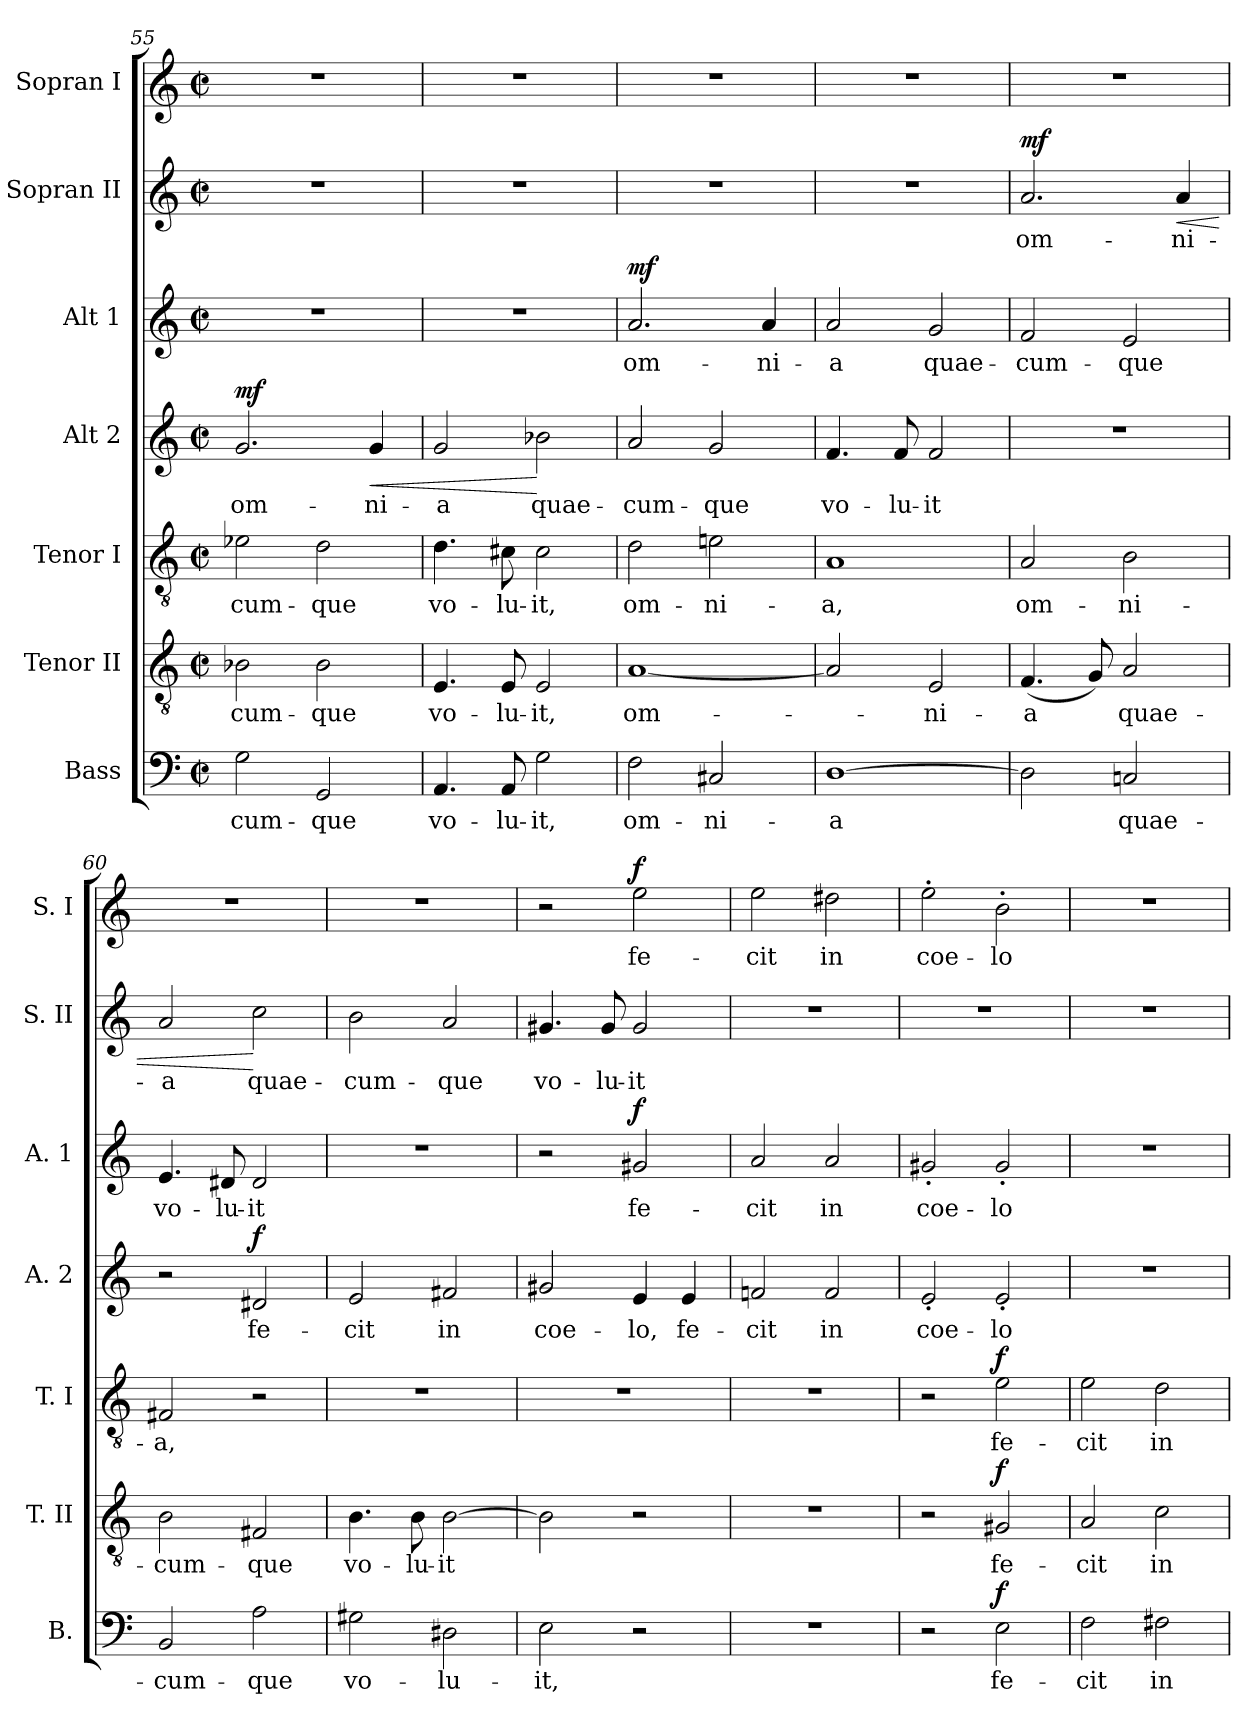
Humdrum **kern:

**kern	**text	**dynam	**kern	**text	**dynam	**kern	**text	**dynam	**kern	**text	**dynam	**kern	**text	**dynam	**kern	**text	**dynam	**kern	**text	**dynam
*part7	*part7	*part7	*part6	*part6	*part6	*part5	*part5	*part5	*part4	*part4	*part4	*part3	*part3	*part3	*part2	*part2	*part2	*part1	*part1	*part1
*staff7	*staff7	*staff7	*staff6	*staff6	*staff6	*staff5	*staff5	*staff5	*staff4	*staff4	*staff4	*staff3	*staff3	*staff3	*staff2	*staff2	*staff2	*staff1	*staff1	*staff1
*I"Bass	*	*	*I"Tenor II	*	*	*I"Tenor I	*	*	*I"Alt 2	*	*	*I"Alt 1	*	*	*I"Sopran II	*	*	*I"Sopran I	*	*
*I'B.	*	*	*I'T. II	*	*	*I'T. I	*	*	*I'A. 2	*	*	*I'A. 1	*	*	*I'S. II	*	*	*I'S. I	*	*
*clefF4	*	*	*clefGv2	*	*	*clefGv2	*	*	*clefG2	*	*	*clefG2	*	*	*clefG2	*	*	*clefG2	*	*
*k[]	*	*	*k[]	*	*	*k[]	*	*	*k[]	*	*	*k[]	*	*	*k[]	*	*	*k[]	*	*
*C:	*	*	*C:	*	*	*C:	*	*	*C:	*	*	*C:	*	*	*C:	*	*	*C:	*	*
*M2/2	*	*	*M2/2	*	*	*M2/2	*	*	*M2/2	*	*	*M2/2	*	*	*M2/2	*	*	*M2/2	*	*
*met(c|)	*	*	*met(c|)	*	*	*met(c|)	*	*	*met(c|)	*	*	*met(c|)	*	*	*met(c|)	*	*	*met(c|)	*	*
=55	=55	=55	=55	=55	=55	=55	=55	=55	=55	=55	=55	=55	=55	=55	=55	=55	=55	=55	=55	=55
!	!LO:LY:b	!	!	!LO:LY:b	!	!	!LO:LY:b	!	!	!LO:LY:b	!LO:DY:a	!	!	!	!	!	!	!	!	!
2G\	-cum-	.	2B-X\	-cum-	.	2e-X\	-cum-	.	2.g/	om-	mf	1r	.	.	1r	.	.	1r	.	.
!	!LO:LY:b	!	!	!LO:LY:b	!	!	!LO:LY:b	!	!	!	!	!	!	!	!	!	!	!	!	!
2GG/	-que	.	2B-\	-que	.	2d\	-que	.	.	.	.	.	.	.	.	.	.	.	.	.
!	!	!	!	!	!	!	!	!	!	!LO:LY:b	!LO:HP:b	!	!	!	!	!	!	!	!	!
.	.	.	.	.	.	.	.	.	4g/	-ni-	<	.	.	.	.	.	.	.	.	.
!!LO:LB:g=z
=56	=56	=56	=56	=56	=56	=56	=56	=56	=56	=56	=56	=56	=56	=56	=56	=56	=56	=56	=56	=56
!	!LO:LY:b	!	!	!LO:LY:b	!	!	!LO:LY:b	!	!	!LO:LY:b	!	!	!	!	!	!	!	!	!	!
4.AA/	vo-	.	4.E/	vo-	.	4.d\	vo-	.	2g/	-a	.	1r	.	.	1r	.	.	1r	.	.
!	!LO:LY:b	!	!	!LO:LY:b	!	!	!LO:LY:b	!	!	!	!	!	!	!	!	!	!	!	!	!
8AA/	-lu-	.	8E/	-lu-	.	8c#X\	-lu-	.	.	.	.	.	.	.	.	.	.	.	.	.
!	!LO:LY:b	!	!	!LO:LY:b	!	!	!LO:LY:b	!	!	!LO:LY:b	!	!	!	!	!	!	!	!	!	!
2G\	-it,	.	2E/	-it,	.	2c#\	-it,	.	2b-X\	quae-	[	.	.	.	.	.	.	.	.	.
=57	=57	=57	=57	=57	=57	=57	=57	=57	=57	=57	=57	=57	=57	=57	=57	=57	=57	=57	=57	=57
!	!LO:LY:b	!	!	!LO:LY:b	!	!	!LO:LY:b	!	!	!LO:LY:b	!	!	!LO:LY:b	!LO:DY:a	!	!	!	!	!	!
2F\	om-	.	[1A	om-	.	2d\	om-	.	2a/	-cum-	.	2.a/	om-	mf	1r	.	.	1r	.	.
!	!LO:LY:b	!	!	!	!	!	!LO:LY:b	!	!	!LO:LY:b	!	!	!	!	!	!	!	!	!	!
2C#X/	-ni-	.	.	.	.	2en\	-ni-	.	2g/	-que	.	.	.	.	.	.	.	.	.	.
!	!	!	!	!	!	!	!	!	!	!	!	!	!LO:LY:b	!	!	!	!	!	!	!
.	.	.	.	.	.	.	.	.	.	.	.	4a/	-ni-	.	.	.	.	.	.	.
=58	=58	=58	=58	=58	=58	=58	=58	=58	=58	=58	=58	=58	=58	=58	=58	=58	=58	=58	=58	=58
!	!LO:LY:b	!	!	!	!	!	!LO:LY:b	!	!	!LO:LY:b	!	!	!LO:LY:b	!	!	!	!	!	!	!
[1D	-a	.	2A/]	.	.	1A	-a,	.	4.f/	vo-	.	2a/	-a	.	1r	.	.	1r	.	.
!	!	!	!	!	!	!	!	!	!	!LO:LY:b	!	!	!	!	!	!	!	!	!	!
.	.	.	.	.	.	.	.	.	8f/	-lu-	.	.	.	.	.	.	.	.	.	.
!	!	!	!	!LO:LY:b	!	!	!	!	!	!LO:LY:b	!	!	!LO:LY:b	!	!	!	!	!	!	!
.	.	.	2E/	-ni-	.	.	.	.	2f/	-it	.	2g/	quae-	.	.	.	.	.	.	.
=59	=59	=59	=59	=59	=59	=59	=59	=59	=59	=59	=59	=59	=59	=59	=59	=59	=59	=59	=59	=59
!	!	!	!	!LO:LY:b	!	!	!LO:LY:b	!	!	!	!	!	!LO:LY:b	!	!	!LO:LY:b	!LO:DY:a	!	!	!
2D\]	.	.	(<4.F/	-a	.	2A/	om-	.	1r	.	.	2f/	-cum-	.	2.a/	om-	mf	1r	.	.
.	.	.	8G/)	.	.	.	.	.	.	.	.	.	.	.	.	.	.	.	.	.
!	!LO:LY:b	!	!	!LO:LY:b	!	!	!LO:LY:b	!	!	!	!	!	!LO:LY:b	!	!	!	!	!	!	!
2Cn/	quae-	.	2A/	quae-	.	2B\	-ni-	.	.	.	.	2e/	-que	.	.	.	.	.	.	.
!	!	!	!	!	!	!	!	!	!	!	!	!	!	!	!	!LO:LY:b	!LO:HP:b	!	!	!
.	.	.	.	.	.	.	.	.	.	.	.	.	.	.	4a/	-ni-	<	.	.	.
=60	=60	=60	=60	=60	=60	=60	=60	=60	=60	=60	=60	=60	=60	=60	=60	=60	=60	=60	=60	=60
!	!LO:LY:b	!	!	!LO:LY:b	!	!	!LO:LY:b	!	!	!	!	!	!LO:LY:b	!	!	!LO:LY:b	!	!	!	!
2BB/	-cum-	.	2B\	-cum-	.	2F#X/	-a,	.	2r	.	.	4.e/	vo-	.	2a/	-a	.	1r	.	.
!	!	!	!	!	!	!	!	!	!	!	!	!	!LO:LY:b	!	!	!	!	!	!	!
.	.	.	.	.	.	.	.	.	.	.	.	8d#X/	-lu-	.	.	.	.	.	.	.
!	!LO:LY:b	!	!	!LO:LY:b	!	!	!	!	!	!LO:LY:b	!LO:DY:a	!	!LO:LY:b	!	!	!LO:LY:b	!	!	!	!
2A\	-que	.	2F#X/	-que	.	2r	.	.	2d#X/	fe-	f	2d#/	-it	.	2cc\	quae-	[	.	.	.
=61	=61	=61	=61	=61	=61	=61	=61	=61	=61	=61	=61	=61	=61	=61	=61	=61	=61	=61	=61	=61
!	!LO:LY:b	!	!	!LO:LY:b	!	!	!	!	!	!LO:LY:b	!	!	!	!	!	!LO:LY:b	!	!	!	!
2G#X\	vo-	.	4.B\	vo-	.	1r	.	.	2e/	-cit	.	1r	.	.	2b\	-cum-	.	1r	.	.
!	!	!	!	!LO:LY:b	!	!	!	!	!	!	!	!	!	!	!	!	!	!	!	!
.	.	.	8B\	-lu-	.	.	.	.	.	.	.	.	.	.	.	.	.	.	.	.
!	!LO:LY:b	!	!	!LO:LY:b	!	!	!	!	!	!LO:LY:b	!	!	!	!	!	!LO:LY:b	!	!	!	!
2D#X\	-lu-	.	[2B\	-it	.	.	.	.	2f#X/	in	.	.	.	.	2a/	-que	.	.	.	.
=62	=62	=62	=62	=62	=62	=62	=62	=62	=62	=62	=62	=62	=62	=62	=62	=62	=62	=62	=62	=62
!	!LO:LY:b	!	!	!	!	!	!	!	!	!LO:LY:b	!	!	!	!	!	!LO:LY:b	!	!	!	!
2E\	-it,	.	2B\]	.	.	1r	.	.	2g#X/	coe-	.	2r	.	.	4.g#X/	vo-	.	2r	.	.
!	!	!	!	!	!	!	!	!	!	!	!	!	!	!	!	!LO:LY:b	!	!	!	!
.	.	.	.	.	.	.	.	.	.	.	.	.	.	.	8g#/	-lu-	.	.	.	.
!	!	!	!	!	!	!	!	!	!	!LO:LY:b	!	!	!LO:LY:b	!LO:DY:a	!	!LO:LY:b	!	!	!LO:LY:b	!LO:DY:a
2r	.	.	2r	.	.	.	.	.	4e/	-lo,	.	2g#X/	fe-	f	2g#/	-it	.	2ee\	fe-	f
!	!	!	!	!	!	!	!	!	!	!LO:LY:b	!	!	!	!	!	!	!	!	!	!
.	.	.	.	.	.	.	.	.	4e/	fe-	.	.	.	.	.	.	.	.	.	.
!!LO:PB:g=z
=63	=63	=63	=63	=63	=63	=63	=63	=63	=63	=63	=63	=63	=63	=63	=63	=63	=63	=63	=63	=63
!	!	!	!	!	!	!	!	!	!	!LO:LY:b	!	!	!LO:LY:b	!	!	!	!	!	!LO:LY:b	!
1r	.	.	1r	.	.	1r	.	.	2fn/	-cit	.	2a/	-cit	.	1r	.	.	2ee\	-cit	.
!	!	!	!	!	!	!	!	!	!	!LO:LY:b	!	!	!LO:LY:b	!	!	!	!	!	!LO:LY:b	!
.	.	.	.	.	.	.	.	.	2f/	in	.	2a/	in	.	.	.	.	2dd#X\	in	.
=64	=64	=64	=64	=64	=64	=64	=64	=64	=64	=64	=64	=64	=64	=64	=64	=64	=64	=64	=64	=64
!	!	!	!	!	!	!	!	!	!	!LO:LY:b	!	!	!LO:LY:b	!	!	!	!	!	!LO:LY:b	!
2r	.	.	2r	.	.	2r	.	.	2e'</	coe-	.	2g#X'</	coe-	.	1r	.	.	2ee'>\	coe-	.
!	!LO:LY:b	!LO:DY:a	!	!LO:LY:b	!LO:DY:a	!	!LO:LY:b	!LO:DY:a	!	!LO:LY:b	!	!	!LO:LY:b	!	!	!	!	!	!LO:LY:b	!
2E\	fe-	f	2G#X/	fe-	f	2e\	fe-	f	2e'</	-lo	.	2g#'</	-lo	.	.	.	.	2b'>\	-lo	.
=65	=65	=65	=65	=65	=65	=65	=65	=65	=65	=65	=65	=65	=65	=65	=65	=65	=65	=65	=65	=65
!	!LO:LY:b	!	!	!LO:LY:b	!	!	!LO:LY:b	!	!	!	!	!	!	!	!	!	!	!	!	!
2F\	-cit	.	2A/	-cit	.	2e\	-cit	.	1r	.	.	1r	.	.	1r	.	.	1r	.	.
!	!LO:LY:b	!	!	!LO:LY:b	!	!	!LO:LY:b	!	!	!	!	!	!	!	!	!	!	!	!	!
2F#X\	in	.	2c\	in	.	2d\	in	.	.	.	.	.	.	.	.	.	.	.	.	.
=	=	=	=	=	=	=	=	=	=	=	=	=	=	=	=	=	=	=	=	=
*-	*-	*-	*-	*-	*-	*-	*-	*-	*-	*-	*-	*-	*-	*-	*-	*-	*-	*-	*-	*-
